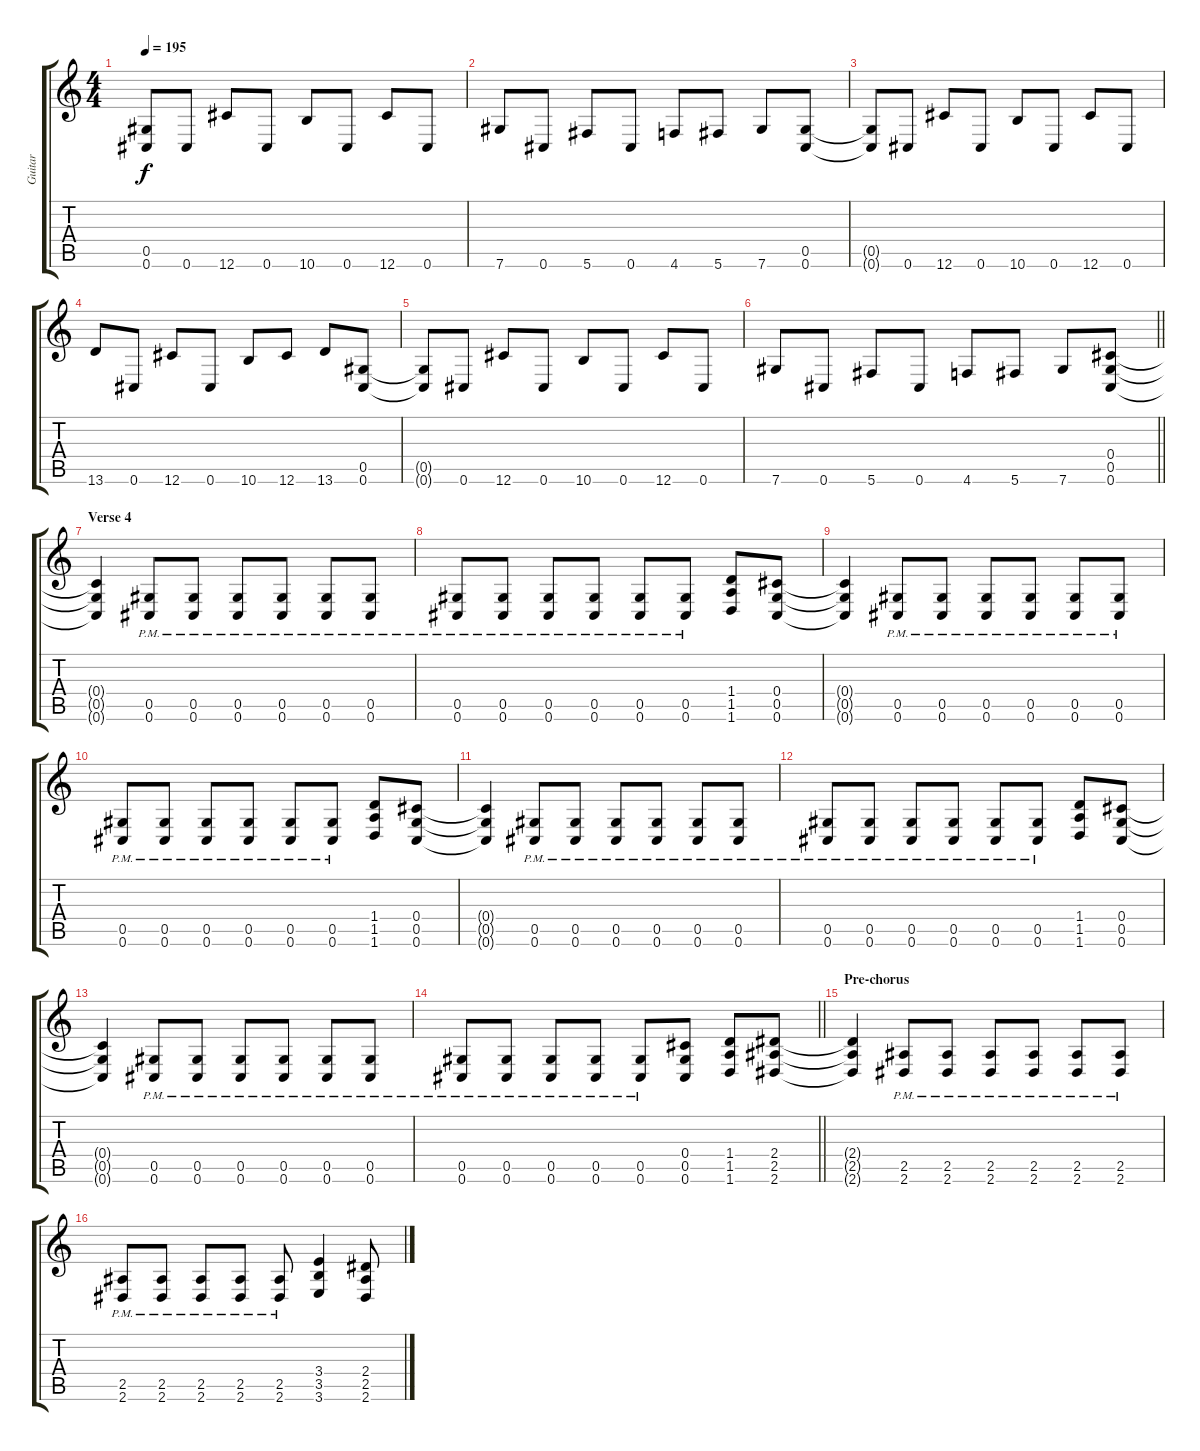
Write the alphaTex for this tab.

\track ("Guitar" "Guitar") {instrument distortionguitar}
\staff {score tabs}
\tuning (Eb4 Bb3 Gb3 Db3 Ab2 Db2) {hide}
\ts (4 4)
\tempo 195
\clef g2
\ks c
(0.5{t} 0.6{t}).8{dy f} 0.6.8 12.6.8 0.6.8 10.6.8 0.6.8 12.6.8 0.6.8 |
7.6.8 0.6.8 5.6.8 0.6.8 4.6.8 5.6.8 7.6.8 (0.5 0.6).8 |
(0.5{t} 0.6{t}).8 0.6.8 12.6.8 0.6.8 10.6.8 0.6.8 12.6.8 0.6.8 |
13.6.8 0.6.8 12.6.8 0.6.8 10.6.8 12.6.8 13.6.8 (0.5 0.6).8 |
(0.5{t} 0.6{t}).8 0.6.8 12.6.8 0.6.8 10.6.8 0.6.8 12.6.8 0.6.8 |
\barLineRight lightlight
7.6.8 0.6.8 5.6.8 0.6.8 4.6.8 5.6.8 7.6.8 (0.4 0.5 0.6).8 |
\section ("" "Verse 4")
(0.4{t} 0.5{t} 0.6{t}).4 (0.5{pm} 0.6{pm}).8 (0.5{pm} 0.6{pm}).8 (0.5{pm} 0.6{pm}).8 (0.5{pm} 0.6{pm}).8 (0.5{pm} 0.6{pm}).8 (0.5{pm} 0.6{pm}).8 |
(0.5{pm} 0.6{pm}).8 (0.5{pm} 0.6{pm}).8 (0.5{pm} 0.6{pm}).8 (0.5{pm} 0.6{pm}).8 (0.5{pm} 0.6{pm}).8 (0.5{pm} 0.6{pm}).8 (1.4 1.5 1.6).8 (0.4 0.5 0.6).8 |
(0.4{t} 0.5{t} 0.6{t}).4 (0.5{pm} 0.6{pm}).8 (0.5{pm} 0.6{pm}).8 (0.5{pm} 0.6{pm}).8 (0.5{pm} 0.6{pm}).8 (0.5{pm} 0.6{pm}).8 (0.5{pm} 0.6{pm}).8 |
(0.5{pm} 0.6{pm}).8 (0.5{pm} 0.6{pm}).8 (0.5{pm} 0.6{pm}).8 (0.5{pm} 0.6{pm}).8 (0.5{pm} 0.6{pm}).8 (0.5{pm} 0.6{pm}).8 (1.4 1.5 1.6).8 (0.4 0.5 0.6).8 |
(0.4{t} 0.5{t} 0.6{t}).4 (0.5{pm} 0.6{pm}).8 (0.5{pm} 0.6{pm}).8 (0.5{pm} 0.6{pm}).8 (0.5{pm} 0.6{pm}).8 (0.5{pm} 0.6{pm}).8 (0.5{pm} 0.6{pm}).8 |
(0.5{pm} 0.6{pm}).8 (0.5{pm} 0.6{pm}).8 (0.5{pm} 0.6{pm}).8 (0.5{pm} 0.6{pm}).8 (0.5{pm} 0.6{pm}).8 (0.5{pm} 0.6{pm}).8 (1.4 1.5 1.6).8 (0.4 0.5 0.6).8 |
(0.4{t} 0.5{t} 0.6{t}).4 (0.5{pm} 0.6{pm}).8 (0.5{pm} 0.6{pm}).8 (0.5{pm} 0.6{pm}).8 (0.5{pm} 0.6{pm}).8 (0.5{pm} 0.6{pm}).8 (0.5{pm} 0.6{pm}).8 |
\barLineRight lightlight
(0.5{pm} 0.6{pm}).8 (0.5{pm} 0.6{pm}).8 (0.5{pm} 0.6{pm}).8 (0.5{pm} 0.6{pm}).8 (0.5{pm} 0.6{pm}).8 (0.4 0.5 0.6).8 (1.4 1.5 1.6).8 (2.4 2.5 2.6).8 |
\section ("" "Pre-chorus")
(2.4{t} 2.5{t} 2.6{t}).4 (2.5{pm} 2.6{pm}).8 (2.5{pm} 2.6{pm}).8 (2.5{pm} 2.6{pm}).8 (2.5{pm} 2.6{pm}).8 (2.5{pm} 2.6{pm}).8 (2.5{pm} 2.6{pm}).8 |
(2.5{pm} 2.6{pm}).8 (2.5{pm} 2.6{pm}).8 (2.5{pm} 2.6{pm}).8 (2.5{pm} 2.6{pm}).8 (2.5{pm} 2.6{pm}).8 (3.4 3.5 3.6).4 (2.4 2.5 2.6).8
